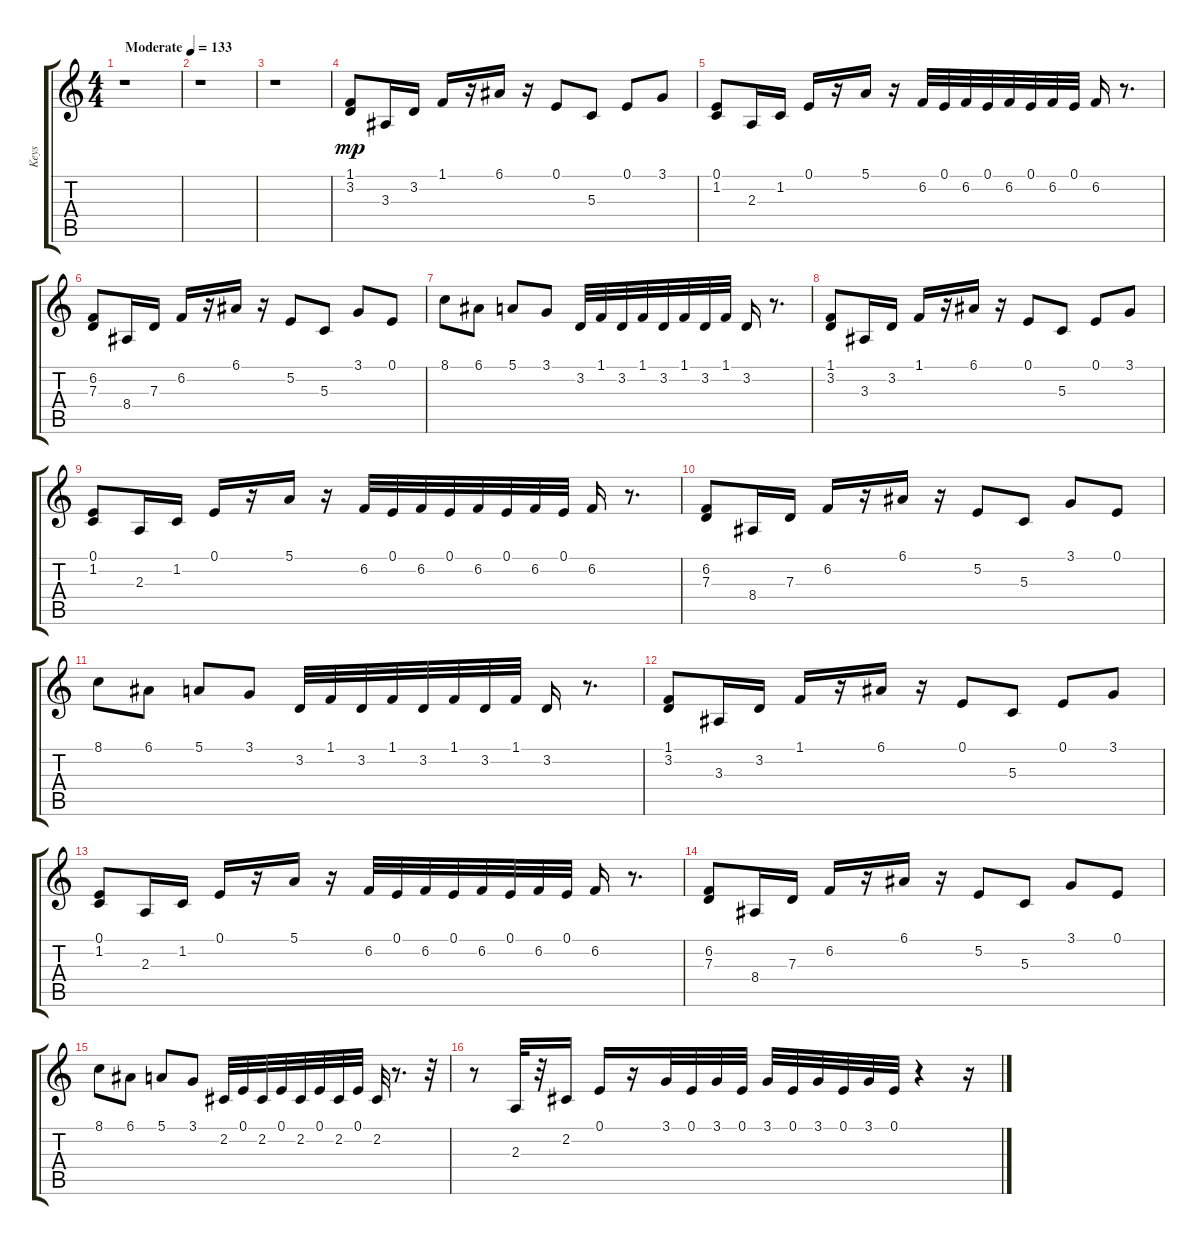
\track ("Keys" "Keys") {instrument harpsichord}
\staff {score tabs}
\tuning (E4 B3 G3 D3 A2 E2) {hide}
\ts (4 4)
\tempo (133 "Moderate")
\clef g2
\ks c
r.1{dy mp instrument harpsichord} |
r.1 |
r.1 |
(1.1 3.2).8 3.3.16 3.2.16 1.1.16 r.16 6.1.16 r.16 0.1.8 5.3.8 0.1.8 3.1.8 |
(0.1 1.2).8 2.3.16 1.2.16 0.1.16 r.16 5.1.16 r.16 6.2.32 0.1.32 6.2.32 0.1.32 6.2.32 0.1.32 6.2.32 0.1.32 6.2.16 r.8{d} |
(6.2 7.3).8 8.4.16 7.3.16 6.2.16 r.16 6.1.16 r.16 5.2.8 5.3.8 3.1.8 0.1.8 |
8.1.8 6.1.8 5.1.8 3.1.8 3.2.32 1.1.32 3.2.32 1.1.32 3.2.32 1.1.32 3.2.32 1.1.32 3.2.16 r.8{d} |
(1.1 3.2).8 3.3.16 3.2.16 1.1.16 r.16 6.1.16 r.16 0.1.8 5.3.8 0.1.8 3.1.8 |
(0.1 1.2).8 2.3.16 1.2.16 0.1.16 r.16 5.1.16 r.16 6.2.32 0.1.32 6.2.32 0.1.32 6.2.32 0.1.32 6.2.32 0.1.32 6.2.16 r.8{d} |
(6.2 7.3).8 8.4.16 7.3.16 6.2.16 r.16 6.1.16 r.16 5.2.8 5.3.8 3.1.8 0.1.8 |
8.1.8 6.1.8 5.1.8 3.1.8 3.2.32 1.1.32 3.2.32 1.1.32 3.2.32 1.1.32 3.2.32 1.1.32 3.2.16 r.8{d} |
(1.1 3.2).8 3.3.16 3.2.16 1.1.16 r.16 6.1.16 r.16 0.1.8 5.3.8 0.1.8 3.1.8 |
(0.1 1.2).8 2.3.16 1.2.16 0.1.16 r.16 5.1.16 r.16 6.2.32 0.1.32 6.2.32 0.1.32 6.2.32 0.1.32 6.2.32 0.1.32 6.2.16 r.8{d} |
(6.2 7.3).8 8.4.16 7.3.16 6.2.16 r.16 6.1.16 r.16 5.2.8 5.3.8 3.1.8 0.1.8 |
8.1.8 6.1.8 5.1.8 3.1.8 2.2.32 0.1.32 2.2.32 0.1.32 2.2.32 0.1.32 2.2.32 0.1.32 2.2.32 r.8{d} r.32 |
r.8 2.3.32 r.32 2.2.16 0.1.16 r.16 3.1.32 0.1.32 3.1.32 0.1.32 3.1.32 0.1.32 3.1.32 0.1.32 3.1.32 0.1.32 r.4 r.16
